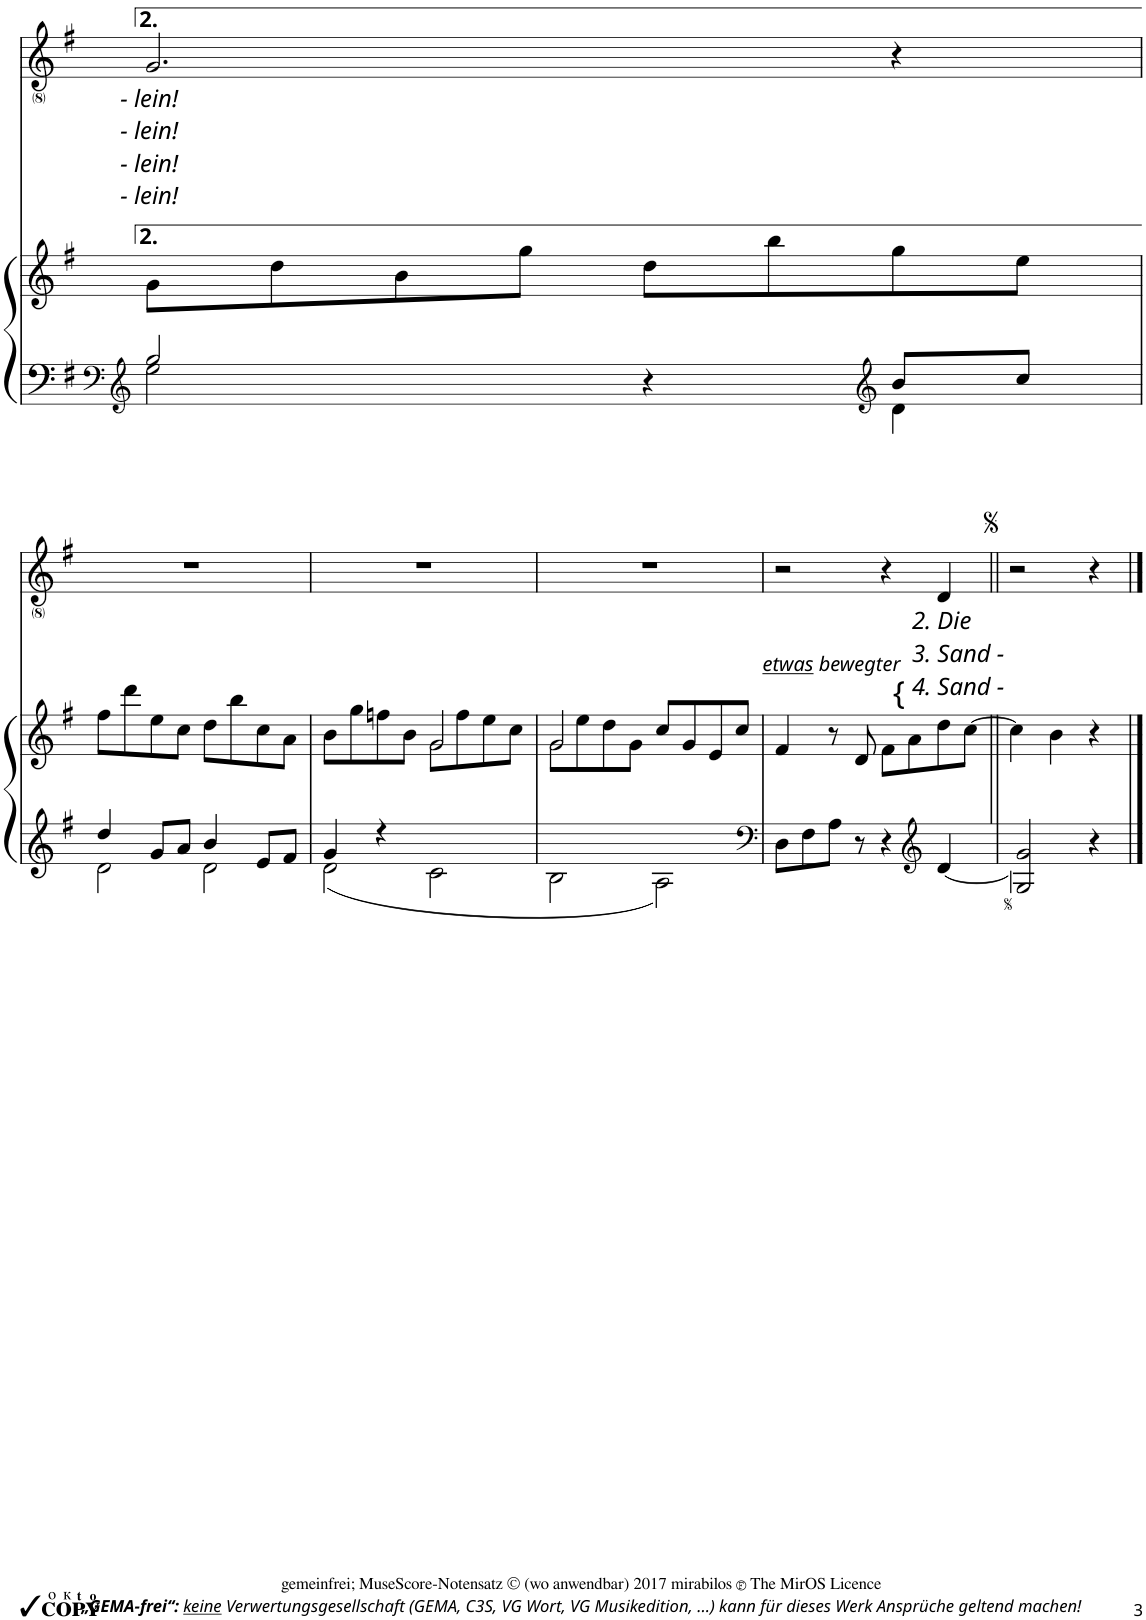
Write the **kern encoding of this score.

**kern	**kern	**kern	**text	**text	**text	**text
*part2	*part2	*part1	*part1	*part1	*part1	*part1
*staff3	*staff2	*staff1	*staff1	*staff1	*staff1	*staff1
*I"Clavier.	*	*I"Gesang.	*	*	*	*
!!LO:PB:g=z
*clefG2	*clefG2	*clefG2	*	*	*	*
*k[f#]	*k[f#]	*k[f#]	*	*	*	*
*M4/4	*M4/4	*M4/4	*	*	*	*
*met(c)	*met(c)	*met(c)	*	*	*	*
=19	=19	=19	=19	=19	=19	=19
*^	*	*	*	*	*	*
!	!	!	!	!LO:LY:b	!LO:LY:b	!LO:LY:b	!LO:LY:b
2B/	2G\	8g\L	2.g/	- lein!	- lein!	- lein!	- lein!
.	.	8dd\	.	.	.	.	.
.	.	8b\	.	.	.	.	.
.	.	8gg\J	.	.	.	.	.
4r	4ryy	8dd\L	.	.	.	.	.
.	.	8bb\	.	.	.	.	.
*clefG2	*	*	*	*	*	*	*
8b/L	4d\	8gg\	4r	.	.	.	.
8cc/J	.	8ee\J	.	.	.	.	.
!!LO:LB:g=z
=20	=20	=20	=20	=20	=20	=20	=20
4dd/	2d\	8ff#\L	1r	.	.	.	.
.	.	8ddd\	.	.	.	.	.
8g/L	.	8ee\	.	.	.	.	.
8a/J	.	8cc\J	.	.	.	.	.
4b/	2d\	8dd\L	.	.	.	.	.
.	.	8bb\	.	.	.	.	.
8e/L	.	8cc\	.	.	.	.	.
8f#/J	.	8a\J	.	.	.	.	.
=21	=21	=21	=21	=21	=21	=21	=21
*	*	*^	*	*	*	*	*
4g/	2d\	8b\L	2ryy	1r	.	.	.	.
.	.	8gg\	.	.	.	.	.	.
4r	.	8ffn\	.	.	.	.	.	.
.	.	8b\J	.	.	.	.	.	.
2ryy	2c\	8g\L	2g/	.	.	.	.	.
.	.	8ff\	.	.	.	.	.	.
.	.	8ee\	.	.	.	.	.	.
.	.	8cc\J	.	.	.	.	.	.
=22	=22	=22	=22	=22	=22	=22	=22	=22
1ryy	2B\	8g\L	2g/	1r	.	.	.	.
.	.	8ee\	.	.	.	.	.	.
.	.	8dd\	.	.	.	.	.	.
.	.	8g\J	.	.	.	.	.	.
.	2A\	8cc/L	2ryy	.	.	.	.	.
.	.	8g/	.	.	.	.	.	.
.	.	8e/	.	.	.	.	.	.
.	.	8cc/J	.	.	.	.	.	.
*v	*v	*	*	*	*	*	*	*
*	*v	*v	*	*	*	*	*
=23	=23	=23	=23	=23	=23	=23
*clefF4	*	*	*	*	*	*
8D\L	4f#/	2r	.	.	.	.
8F#\	.	.	.	.	.	.
8A\J	8r	.	.	.	.	.
8r	8d/	.	.	.	.	.
!	!	!LO:TX:b:i:t=etwas	!	!	!	!
!	!	!LO:TX:b:t=bewegter	!	!	!	!
!	!	!LO:TX:b:t={	!	!	!	!
4r	8f#\L	4r	.	.	.	.
.	8a\	.	.	.	.	.
*clefG2	*	*	*	*	*	*
!	!	!	!LO:LY:b	!LO:LY:b	!LO:LY:b	!
[4d/	8dd\	4d/	2. Die	3. Sand -	4. Sand -	.
.	[8cc\J	.	.	.	.	.
=24||	=24||	=24||	=24||	=24||	=24||	=24||
*^	*	*	*	*	*	*
2G/ 2g/	4d\]	4cc\]	2r	.	.	.	.
.	2ryy	4b\	.	.	.	.	.
4r	.	4r	4r	.	.	.	.
*v	*v	*	*	*	*	*	*
==	==	==	==	==	==	==
*-	*-	*-	*-	*-	*-	*-
